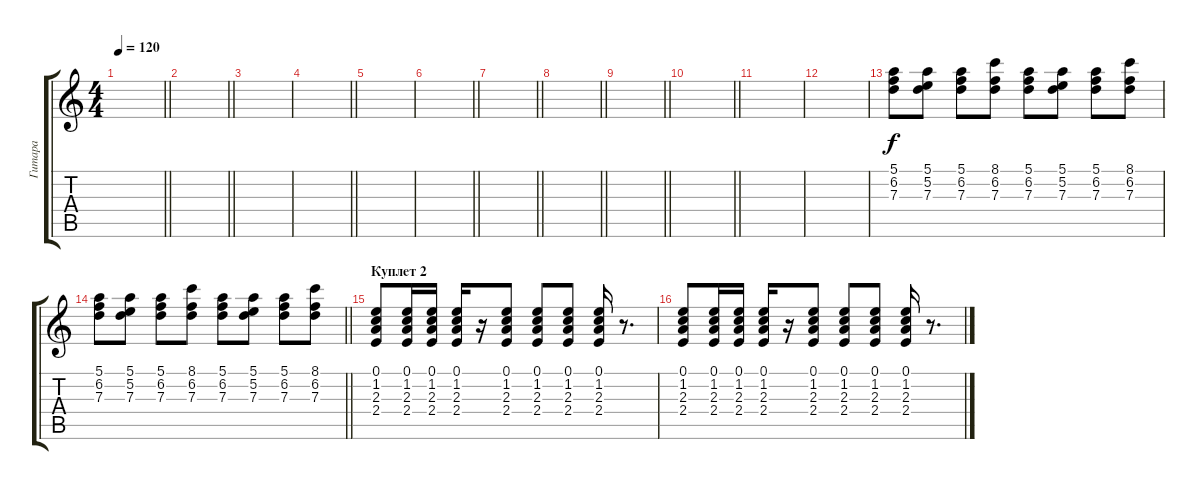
\track ("Гитара" "Гитара") {solo instrument electricguitarmuted}
\staff {score tabs}
\tuning (E4 B3 G3 D3 A2 E2) {hide}
\ts (4 4)
\tempo 120
\clef g2
\barLineRight lightlight
\ks c
|
\barLineRight lightlight
|
|
\barLineRight lightlight
|
|
\barLineRight lightlight
|
\barLineRight lightlight
|
\barLineRight lightlight
|
\barLineRight lightlight
|
\barLineRight lightlight
|
|
|
(5.1 6.2 7.3).8{volume 16 instrument acousticguitarsteel} (5.1 5.2 7.3).8 (5.1 6.2 7.3).8 (8.1 6.2 7.3).8 (5.1 6.2 7.3).8 (5.1 5.2 7.3).8 (5.1 6.2 7.3).8 (8.1 6.2 7.3).8 |
\barLineRight lightlight
(5.1 6.2 7.3).8 (5.1 5.2 7.3).8 (5.1 6.2 7.3).8 (8.1 6.2 7.3).8 (5.1 6.2 7.3).8 (5.1 5.2 7.3).8 (5.1 6.2 7.3).8 (8.1 6.2 7.3).8 |
\section ("" "Куплет 2")
(0.1 1.2 2.3 2.4).8 (0.1 1.2 2.3 2.4).16 (0.1 1.2 2.3 2.4).16 (0.1 1.2 2.3 2.4).16 r.16 (0.1 1.2 2.3 2.4).8 (0.1 1.2 2.3 2.4).8 (0.1 1.2 2.3 2.4).8 (0.1 1.2 2.3 2.4).16 r.8{d} |
(0.1 1.2 2.3 2.4).8 (0.1 1.2 2.3 2.4).16 (0.1 1.2 2.3 2.4).16 (0.1 1.2 2.3 2.4).16 r.16 (0.1 1.2 2.3 2.4).8 (0.1 1.2 2.3 2.4).8 (0.1 1.2 2.3 2.4).8 (0.1 1.2 2.3 2.4).16 r.8{d}
